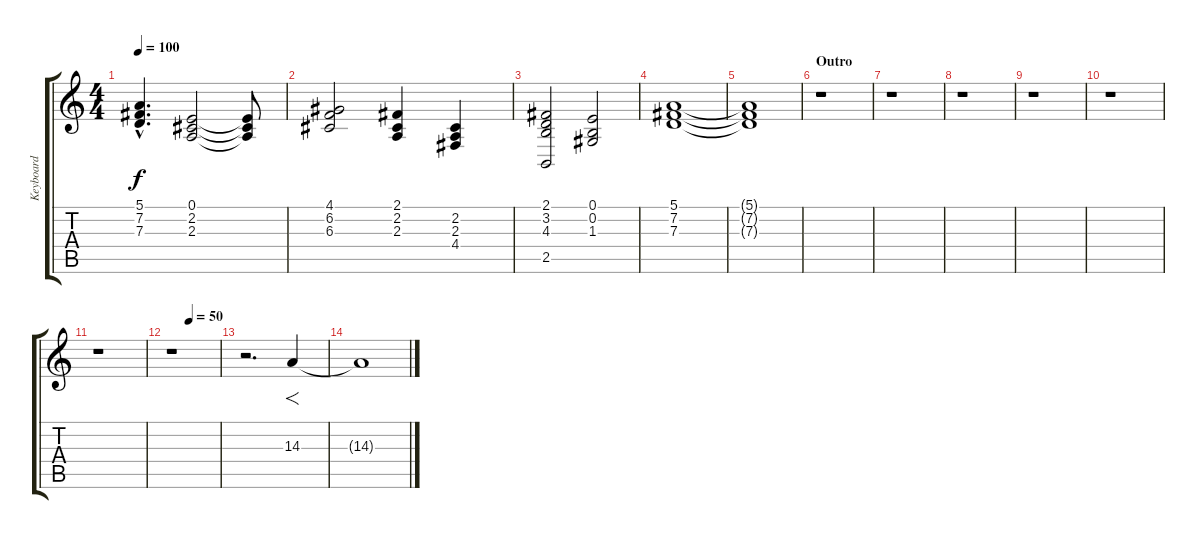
\track ("Keyboard" "Keyboard") {instrument fx4atmosphere}
\staff {score tabs}
\tuning (E4 B3 G3 D3 A2 E2) {hide}
\ts (4 4)
\tempo 100
\clef g2
\ks c
(5.1{hac} 7.2{hac} 7.3{hac}).4{d dy f volume 13 instrument pad3polysynth} (0.1 2.2 2.3).2 (0.1{t} 2.2{t} 2.3{t}).8 |
(4.1 6.2 6.3).2 (2.1 2.2 2.3).4 (2.2 2.3 4.4).4 |
(2.1 3.2 4.3 2.5).2 (0.1 0.2 1.3).2 |
(5.1 7.2 7.3).1 |
(5.1{t} 7.2{t} 7.3{t}).1 |
\section ("" "Outro")
r.1 |
r.1 |
r.1 |
r.1 |
r.1 |
r.1 |
\tempo (50 0.375)
r.1 |
r.2{d} 14.3.4{f volume 14 instrument overdrivenguitar} |
14.3{t}.1{volume 0}
